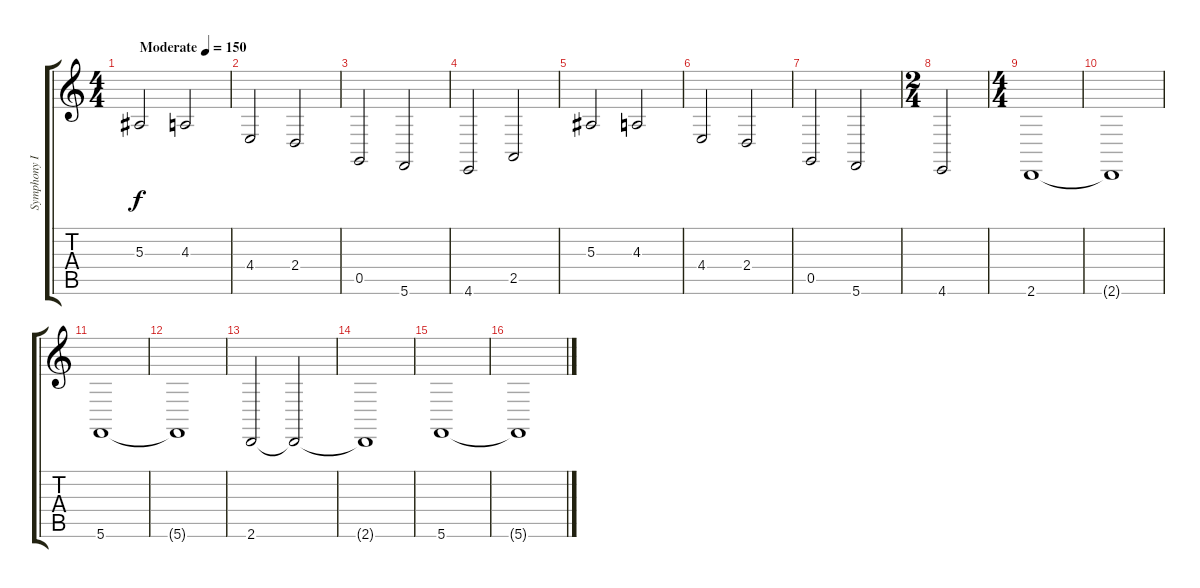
\track ("Symphony I" "Symphony I") {instrument violin}
\staff {score tabs}
\tuning (D4 A3 F3 C3 G2 C2) {hide}
\ts (4 4)
\tempo (150 "Moderate")
\clef g2
\ks c
5.3.2{dy f instrument violin} 4.3.2 |
4.4.2 2.4.2 |
0.5.2{instrument tuba} 5.6.2 |
4.6.2 2.5.2 |
5.3.2{instrument violin} 4.3.2 |
4.4.2 2.4.2 |
0.5.2{instrument tuba} 5.6.2 |
\ts (2 4)
4.6.2 |
\ts (4 4)
2.6.1{instrument contrabass} |
2.6{t}.1 |
5.6.1 |
5.6{t}.1 |
2.6.2 2.6{t}.2 |
2.6{t}.1 |
5.6.1 |
5.6{t}.1
